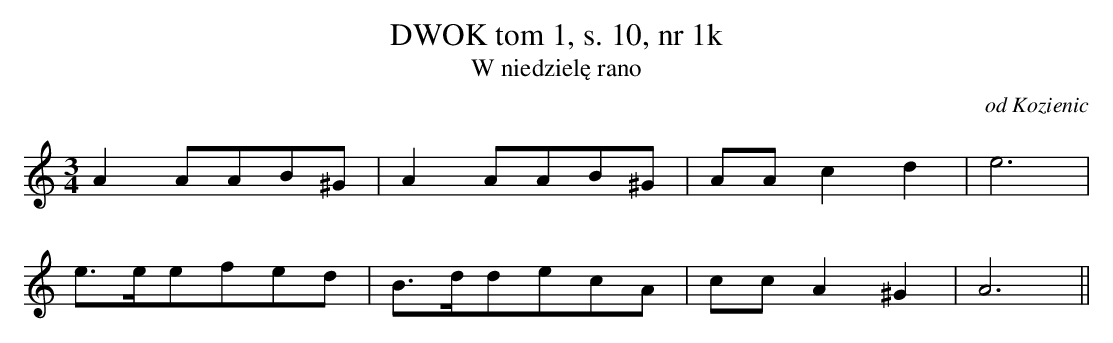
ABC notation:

X:1
T: DWOK tom 1, s. 10, nr 1k
T: W niedzielę rano
O: od Kozienic
M: 3/4
L: 1/16
K: C
A4A2A2B2^G2 | A4A2A2B2^G2 | A2A2c4d4 | e12 |
e3ee2f2e2d2 | B3dd2e2c2A2 | c2c2A4^G4 | A12||
